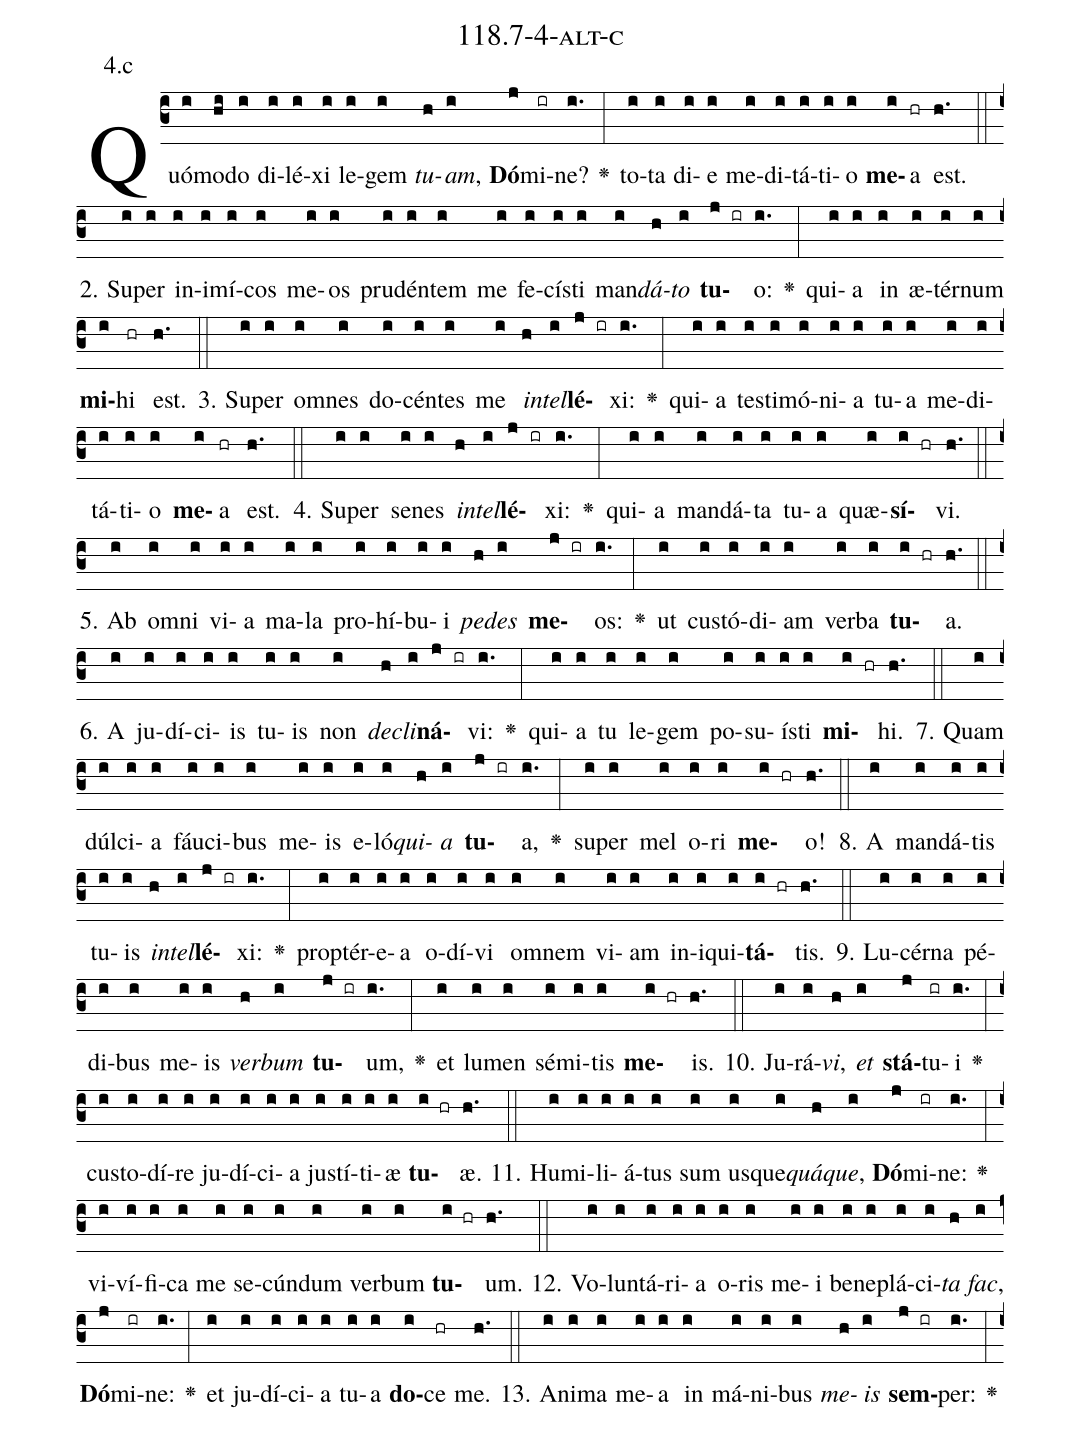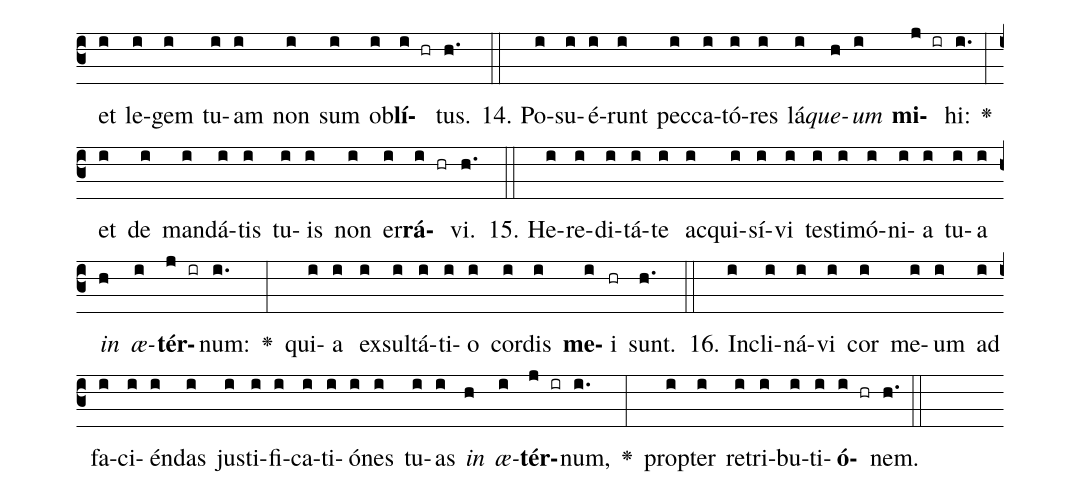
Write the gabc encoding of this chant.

name: 118.7-4-alt-c;
annotation: 4.c;
%%
(c3)Quó(i)mo(hi)do(i) di(i)lé(i)xi(i) le(i)gem(i) <i>tu</i>(h)<i>am</i>,(i) <b>Dó</b>(j)mi(ir)ne?(i.) <v>\greheightstar</v>(:) to(i)ta(i) di(i)e(i) me(i)di(i)tá(i)ti(i)o(i) <b>me</b>(i)a(hr) est.(h.) (::)
2. Su(i)per(i) in(i)i(i)mí(i)cos(i) me(i)os(i) pru(i)dén(i)tem(i) me(i) fe(i)cís(i)ti(i) man(i)<i>dá</i>(h)<i>to</i>(i) <b>tu</b>(j ir)o:(i.) <v>\greheightstar</v>(:) qui(i)a(i) in(i) æ(i)tér(i)num(i) <b>mi</b>(i)hi(hr) est.(h.) (::)
3. Su(i)per(i) om(i)nes(i) do(i)cén(i)tes(i) me(i) <i>in</i>(h)<i>tel</i>(i)<b>lé</b>(j ir)xi:(i.) <v>\greheightstar</v>(:) qui(i)a(i) tes(i)ti(i)mó(i)ni(i)a(i) tu(i)a(i) me(i)di(i)tá(i)ti(i)o(i) <b>me</b>(i)a(hr) est.(h.) (::)
4. Su(i)per(i) se(i)nes(i) <i>in</i>(h)<i>tel</i>(i)<b>lé</b>(j ir)xi:(i.) <v>\greheightstar</v>(:) qui(i)a(i) man(i)dá(i)ta(i) tu(i)a(i) quæ(i)<b>sí</b>(i hr)vi.(h.) (::)
5. Ab(i) om(i)ni(i) vi(i)a(i) ma(i)la(i) pro(i)hí(i)bu(i)i(i) <i>pe</i>(h)<i>des</i>(i) <b>me</b>(j ir)os:(i.) <v>\greheightstar</v>(:) ut(i) cus(i)tó(i)di(i)am(i) ver(i)ba(i) <b>tu</b>(i hr)a.(h.) (::)
6. A(i) ju(i)dí(i)ci(i)is(i) tu(i)is(i) non(i) <i>de</i>(h)<i>cli</i>(i)<b>ná</b>(j ir)vi:(i.) <v>\greheightstar</v>(:) qui(i)a(i) tu(i) le(i)gem(i) po(i)su(i)ís(i)ti(i) <b>mi</b>(i hr)hi.(h.) (::)
7. Quam(i) dúl(i)ci(i)a(i) fáu(i)ci(i)bus(i) me(i)is(i) e(i)ló(i)<i>qui</i>(h)<i>a</i>(i) <b>tu</b>(j ir)a,(i.) <v>\greheightstar</v>(:) su(i)per(i) mel(i) o(i)ri(i) <b>me</b>(i hr)o!(h.) (::)
8. A(i) man(i)dá(i)tis(i) tu(i)is(i) <i>in</i>(h)<i>tel</i>(i)<b>lé</b>(j ir)xi:(i.) <v>\greheightstar</v>(:) prop(i)tér(i)e(i)a(i) o(i)dí(i)vi(i) om(i)nem(i) vi(i)am(i) in(i)i(i)qui(i)<b>tá</b>(i hr)tis.(h.) (::)
9. Lu(i)cér(i)na(i) pé(i)di(i)bus(i) me(i)is(i) <i>ver</i>(h)<i>bum</i>(i) <b>tu</b>(j ir)um,(i.) <v>\greheightstar</v>(:) et(i) lu(i)men(i) sé(i)mi(i)tis(i) <b>me</b>(i hr)is.(h.) (::)
10. Ju(i)rá(i)<i>vi</i>,(h) <i>et</i>(i) <b>stá</b>(j)tu(ir)i(i.) <v>\greheightstar</v>(:) cus(i)to(i)dí(i)re(i) ju(i)dí(i)ci(i)a(i) jus(i)tí(i)ti(i)æ(i) <b>tu</b>(i hr)æ.(h.) (::)
11. Hu(i)mi(i)li(i)á(i)tus(i) sum(i) us(i)que(i)<i>quá</i>(h)<i>que</i>,(i) <b>Dó</b>(j)mi(ir)ne:(i.) <v>\greheightstar</v>(:) vi(i)ví(i)fi(i)ca(i) me(i) se(i)cún(i)dum(i) ver(i)bum(i) <b>tu</b>(i hr)um.(h.) (::)
12. Vo(i)lun(i)tá(i)ri(i)a(i) o(i)ris(i) me(i)i(i) be(i)ne(i)plá(i)ci(i)<i>ta</i>(h) <i>fac</i>,(i) <b>Dó</b>(j)mi(ir)ne:(i.) <v>\greheightstar</v>(:) et(i) ju(i)dí(i)ci(i)a(i) tu(i)a(i) <b>do</b>(i)ce(hr) me.(h.) (::)
13. A(i)ni(i)ma(i) me(i)a(i) in(i) má(i)ni(i)bus(i) <i>me</i>(h)<i>is</i>(i) <b>sem</b>(j ir)per:(i.) <v>\greheightstar</v>(:) et(i) le(i)gem(i) tu(i)am(i) non(i) sum(i) ob(i)<b>lí</b>(i hr)tus.(h.) (::)
14. Po(i)su(i)é(i)runt(i) pec(i)ca(i)tó(i)res(i) lá(i)<i>que</i>(h)<i>um</i>(i) <b>mi</b>(j ir)hi:(i.) <v>\greheightstar</v>(:) et(i) de(i) man(i)dá(i)tis(i) tu(i)is(i) non(i) er(i)<b>rá</b>(i hr)vi.(h.) (::)
15. He(i)re(i)di(i)tá(i)te(i) ac(i)qui(i)sí(i)vi(i) tes(i)ti(i)mó(i)ni(i)a(i) tu(i)a(i) <i>in</i>(h) <i>æ</i>(i)<b>tér</b>(j ir)num:(i.) <v>\greheightstar</v>(:) qui(i)a(i) ex(i)sul(i)tá(i)ti(i)o(i) cor(i)dis(i) <b>me</b>(i)i(hr) sunt.(h.) (::)
16. In(i)cli(i)ná(i)vi(i) cor(i) me(i)um(i) ad(i) fa(i)ci(i)én(i)das(i) jus(i)ti(i)fi(i)ca(i)ti(i)ó(i)nes(i) tu(i)as(i) <i>in</i>(h) <i>æ</i>(i)<b>tér</b>(j ir)num,(i.) <v>\greheightstar</v>(:) prop(i)ter(i) re(i)tri(i)bu(i)ti(i)<b>ó</b>(i hr)nem.(h.) (::)
